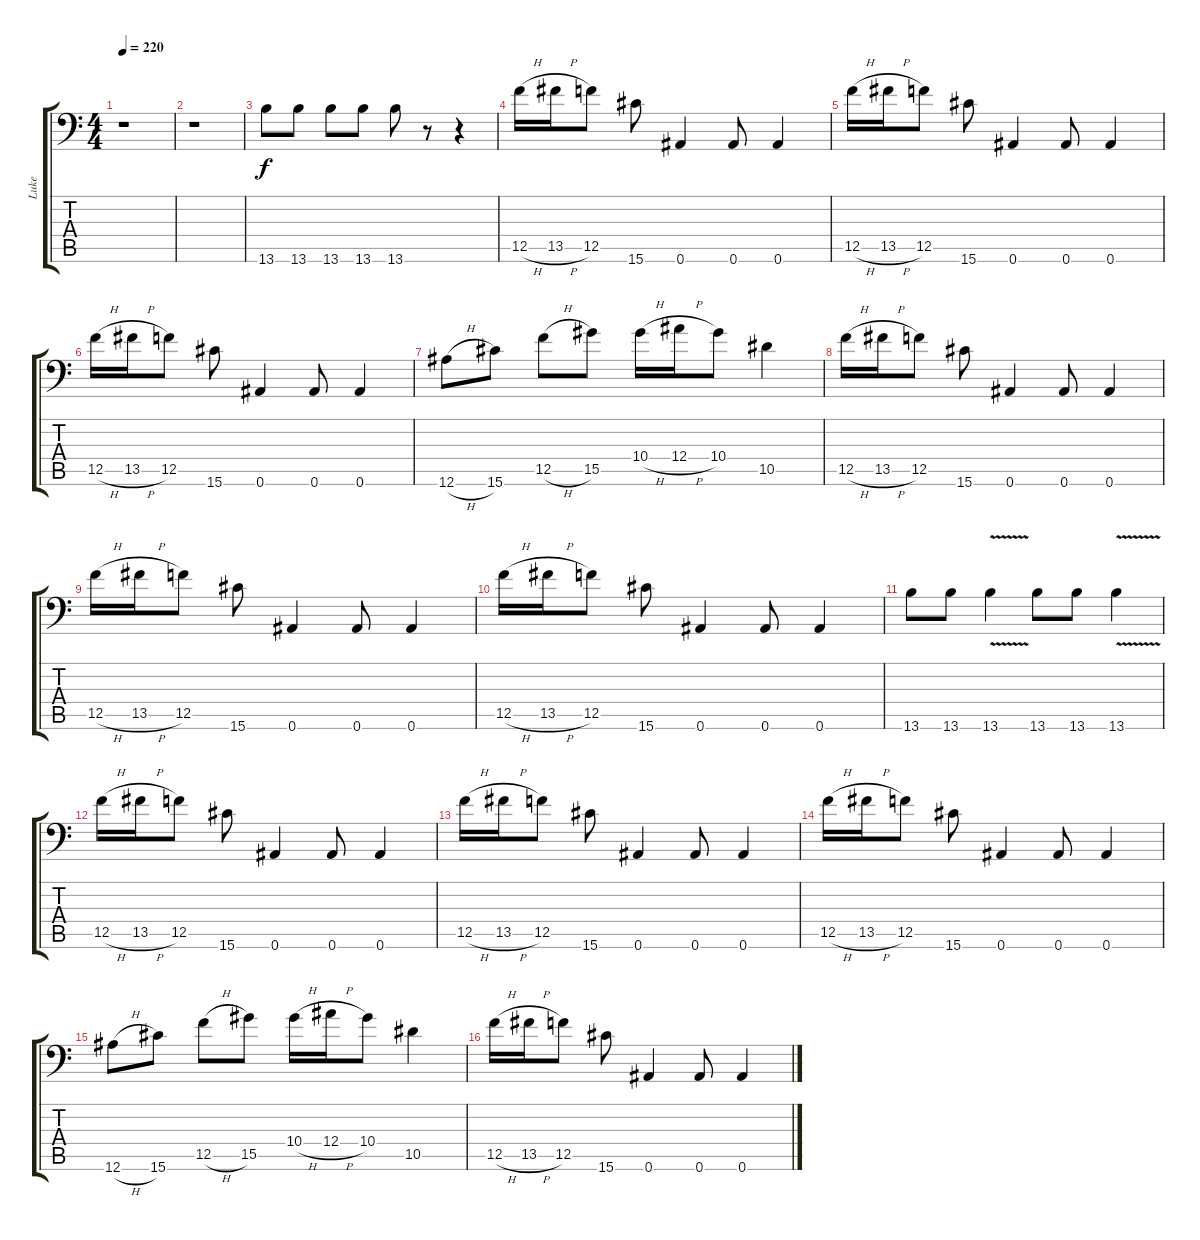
\track ("Luke" "Luke") {instrument distortionguitar}
\staff {score tabs}
\tuning (C4 G3 Eb3 Bb2 F2 Bb1) {hide}
\ts (4 4)
\tempo 220
\clef f4
\ks c
r.1{dy f} |
r.1 |
13.6.8 13.6.8 13.6.8 13.6.8 13.6.8 r.8 r.4 |
12.5{h}.16 13.5{h}.16 12.5.8 15.6.8 0.6.4 0.6.8 0.6.4 |
12.5{h}.16 13.5{h}.16 12.5.8 15.6.8 0.6.4 0.6.8 0.6.4 |
12.5{h}.16 13.5{h}.16 12.5.8 15.6.8 0.6.4 0.6.8 0.6.4 |
12.6{h}.8 15.6.8 12.5{h}.8 15.5.8 10.4{h}.16 12.4{h}.16 10.4.8 10.5.4 |
12.5{h}.16 13.5{h}.16 12.5.8 15.6.8 0.6.4 0.6.8 0.6.4 |
12.5{h}.16 13.5{h}.16 12.5.8 15.6.8 0.6.4 0.6.8 0.6.4 |
12.5{h}.16 13.5{h}.16 12.5.8 15.6.8 0.6.4 0.6.8 0.6.4 |
13.6.8 13.6.8 13.6{v}.4 13.6.8 13.6.8 13.6{v}.4 |
12.5{h}.16 13.5{h}.16 12.5.8 15.6.8 0.6.4 0.6.8 0.6.4 |
12.5{h}.16 13.5{h}.16 12.5.8 15.6.8 0.6.4 0.6.8 0.6.4 |
12.5{h}.16 13.5{h}.16 12.5.8 15.6.8 0.6.4 0.6.8 0.6.4 |
12.6{h}.8 15.6.8 12.5{h}.8 15.5.8 10.4{h}.16 12.4{h}.16 10.4.8 10.5.4 |
12.5{h}.16 13.5{h}.16 12.5.8 15.6.8 0.6.4 0.6.8 0.6.4
